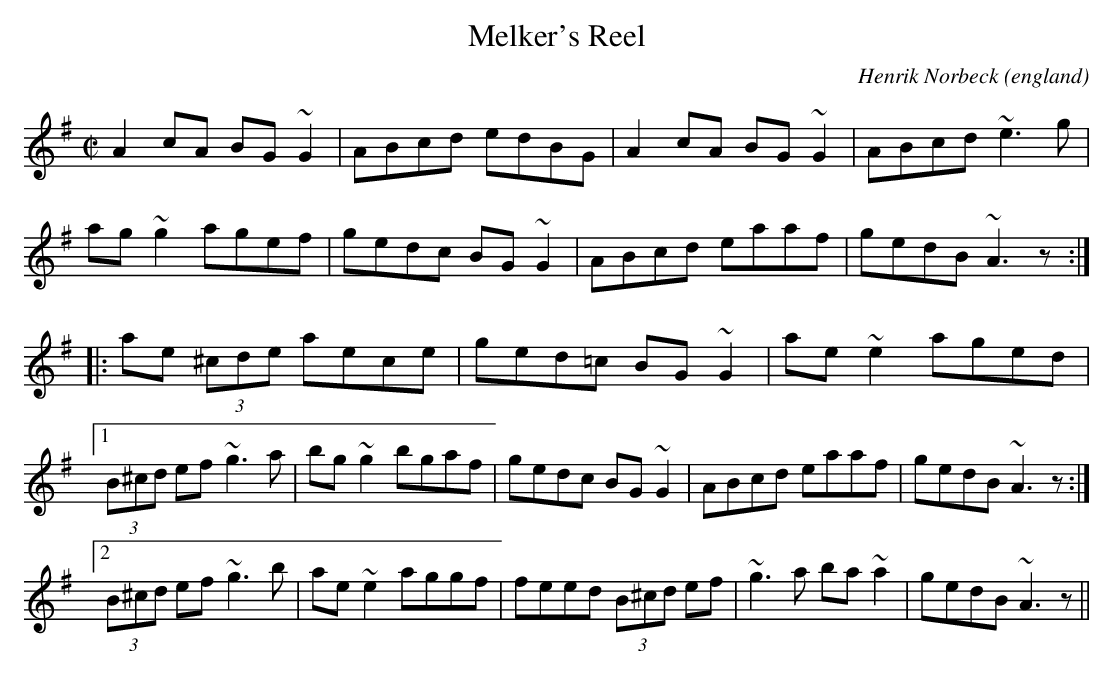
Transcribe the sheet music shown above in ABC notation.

X:1
T:Melker's Reel
O:england
C:Henrik Norbeck
M:C|
K:Ador
A2cA BG~G2|ABcd edBG|A2cA BG~G2|ABcd ~e3g|
ag~g2 agef|gedc BG~G2|ABcd eaaf|gedB ~A3z:|
|:ae (3^cde aece|ged=c BG~G2|ae~e2 aged|
[1 (3B^cd ef ~g3a|bg~g2 bgaf|gedc BG~G2|ABcd eaaf|gedB ~A3z:|
[2 (3B^cd ef ~g3b|ae~e2 aggf|feed (3B^cd ef|~g3a ba~a2|gedB ~A3z||
